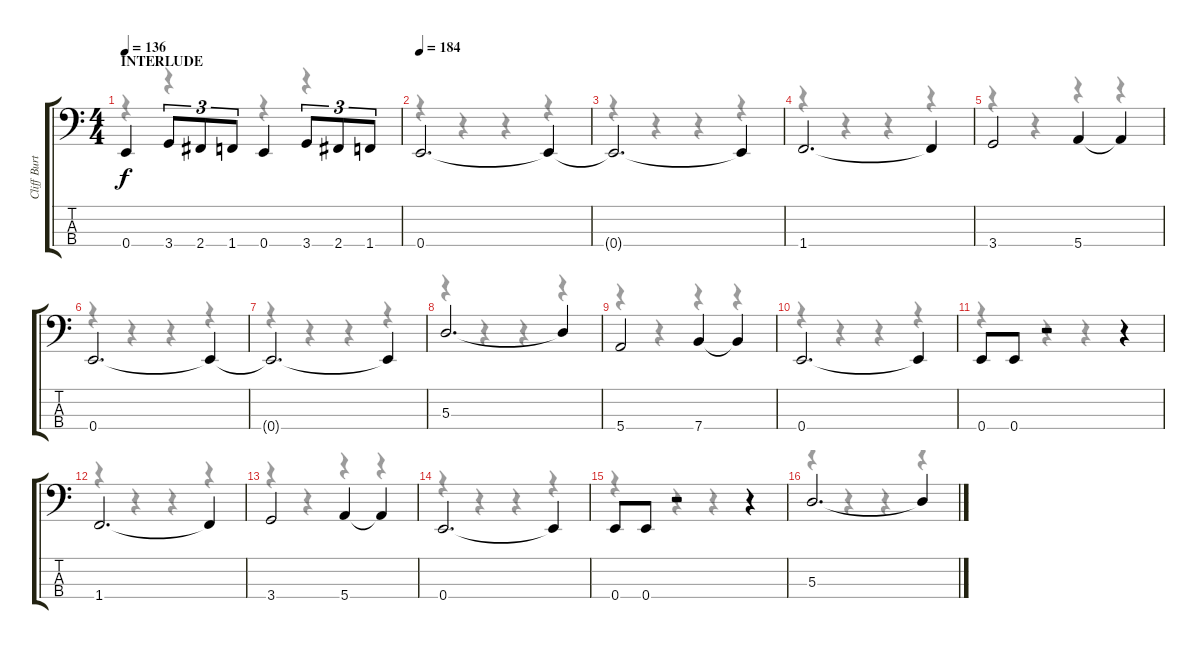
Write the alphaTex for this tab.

\track ("Cliff Burton" "Cliff Burt") {instrument electricbassfinger}
\staff {score tabs}
\tuning (G2 D2 A1 E1) {hide}
\voice
\ts (4 4)
\section ("" "INTERLUDE")
\tempo 136
\clef f4
\ks c
0.4.4{dy f} 3.4.8{tu (3 2)} 2.4.8{tu (3 2)} 1.4.8{tu (3 2)} 0.4.4 3.4.8{tu (3 2)} 2.4.8{tu (3 2)} 1.4.8{tu (3 2)} |
\tempo 184
0.4.2{d} 0.4{t}.4 |
0.4{t}.2{d} 0.4{t}.4 |
1.4.2{d} 1.4{t}.4 |
3.4.2 5.4.4 5.4{t}.4 |
0.4.2{d} 0.4{t}.4 |
0.4{t}.2{d} 0.4{t}.4 |
5.3.2{d} 5.3{t}.4 |
5.4.2 7.4.4 7.4{t}.4 |
0.4.2{d} 0.4{t}.4 |
0.4.8 0.4.8 r.2 r.4 |
1.4.2{d} 1.4{t}.4 |
3.4.2 5.4.4 5.4{t}.4 |
0.4.2{d} 0.4{t}.4 |
0.4.8 0.4.8 r.2 r.4 |
5.3.2{d} 5.3{t}.4
\voice
\clef f4
\ottava regular
\simile none
\ks c
r.4{dy f} r.4 r.4 r.4 |
r.4 r.4 r.4 r.4 |
r.4 r.4 r.4 r.4 |
r.4 r.4 r.4 r.4 |
r.4 r.4 r.4 r.4 |
r.4 r.4 r.4 r.4 |
r.4 r.4 r.4 r.4 |
r.4 r.4 r.4 r.4 |
r.4 r.4 r.4 r.4 |
r.4 r.4 r.4 r.4 |
r.4 r.4 r.4 r.4 |
r.4 r.4 r.4 r.4 |
r.4 r.4 r.4 r.4 |
r.4 r.4 r.4 r.4 |
r.4 r.4 r.4 r.4 |
r.4 r.4 r.4 r.4
